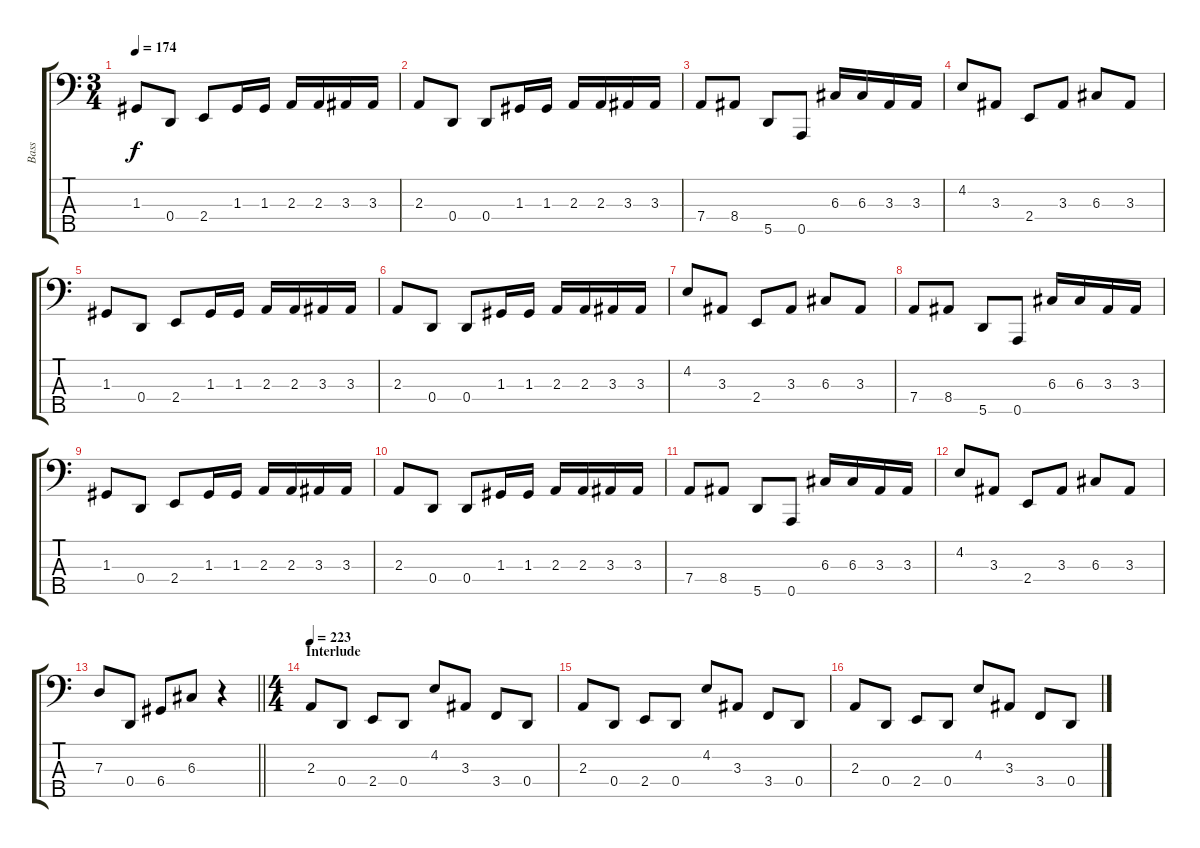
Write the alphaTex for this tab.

\track ("Bass" "Bass") {instrument electricbassfinger}
\staff {score tabs}
\tuning (F2 C2 G1 D1 A0) {hide}
\ts (3 4)
\tempo 174
\clef f4
\ks c
1.3.8{dy f} 0.4.8 2.4.8 1.3.16 1.3.16 2.3.16 2.3.16 3.3.16 3.3.16 |
2.3.8 0.4.8 0.4.8 1.3.16 1.3.16 2.3.16 2.3.16 3.3.16 3.3.16 |
7.4.8 8.4.8 5.5.8 0.5.8 6.3.16 6.3.16 3.3.16 3.3.16 |
4.2.8 3.3.8 2.4.8 3.3.8 6.3.8 3.3.8 |
1.3.8 0.4.8 2.4.8 1.3.16 1.3.16 2.3.16 2.3.16 3.3.16 3.3.16 |
2.3.8 0.4.8 0.4.8 1.3.16 1.3.16 2.3.16 2.3.16 3.3.16 3.3.16 |
4.2.8 3.3.8 2.4.8 3.3.8 6.3.8 3.3.8 |
7.4.8 8.4.8 5.5.8 0.5.8 6.3.16 6.3.16 3.3.16 3.3.16 |
1.3.8 0.4.8 2.4.8 1.3.16 1.3.16 2.3.16 2.3.16 3.3.16 3.3.16 |
2.3.8 0.4.8 0.4.8 1.3.16 1.3.16 2.3.16 2.3.16 3.3.16 3.3.16 |
7.4.8 8.4.8 5.5.8 0.5.8 6.3.16 6.3.16 3.3.16 3.3.16 |
4.2.8 3.3.8 2.4.8 3.3.8 6.3.8 3.3.8 |
\barLineRight lightlight
7.3.8 0.4.8 6.4.8 6.3.8 r.4 |
\ts (4 4)
\section ("" "Interlude")
\tempo 223
2.3.8 0.4.8 2.4.8 0.4.8 4.2.8 3.3.8 3.4.8 0.4.8 |
2.3.8 0.4.8 2.4.8 0.4.8 4.2.8 3.3.8 3.4.8 0.4.8 |
2.3.8 0.4.8 2.4.8 0.4.8 4.2.8 3.3.8 3.4.8 0.4.8
